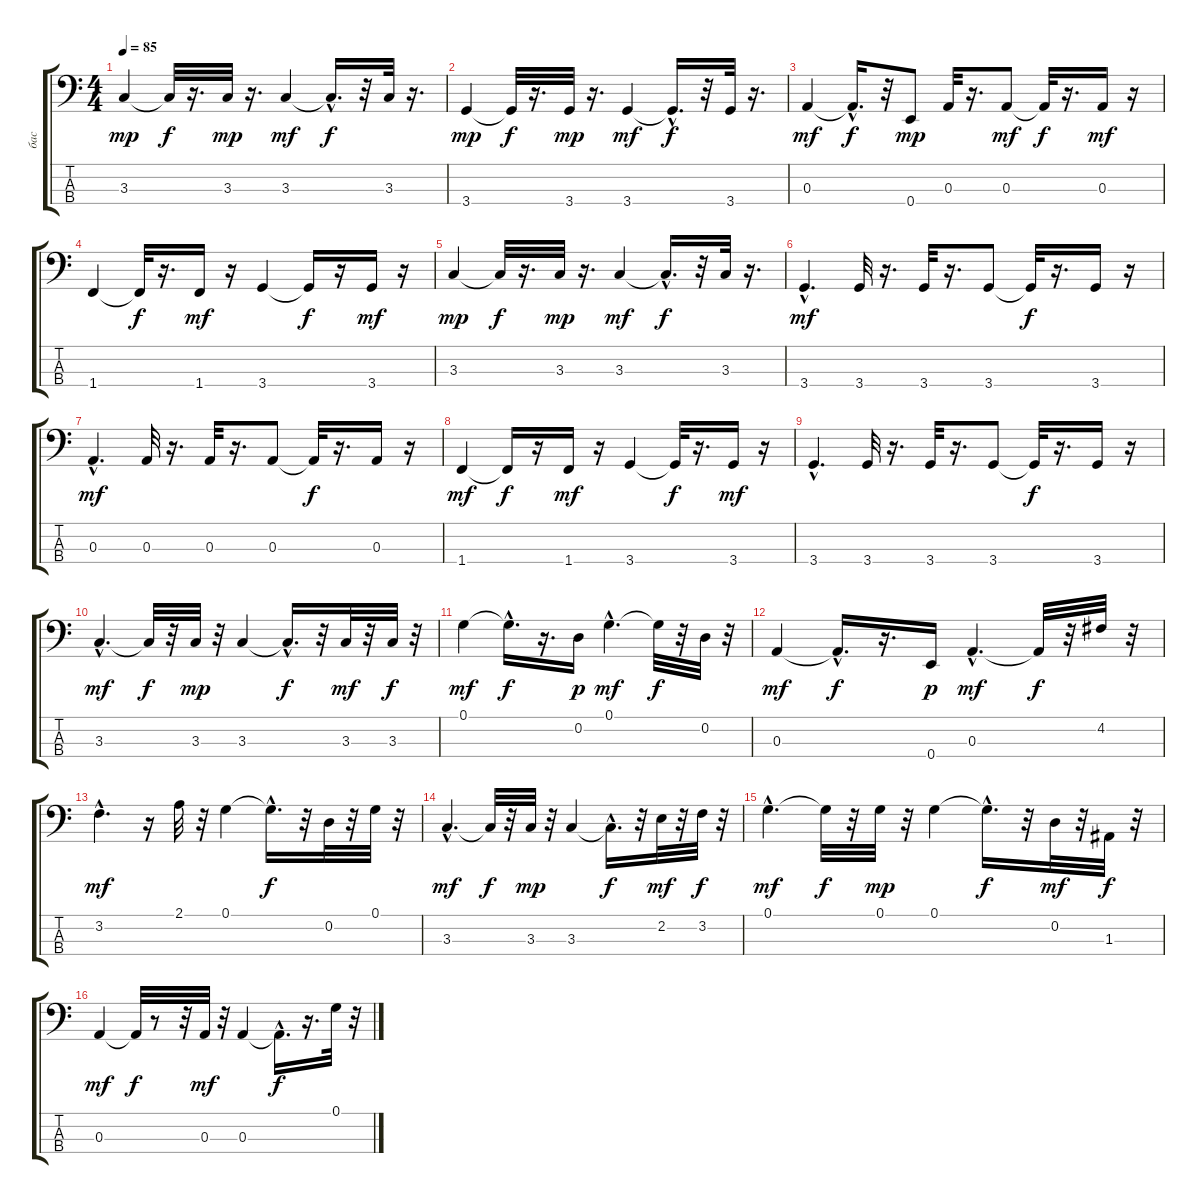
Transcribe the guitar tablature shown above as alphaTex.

\track ("бас" "бас") {instrument fretlessbass}
\staff {score tabs}
\tuning (G2 D2 A1 E1) {hide}
\ts (4 4)
\tempo 85
\clef f4
\ks c
3.3.4{dy mp} 3.3{t}.32{dy f} r.16{d} 3.3.32{dy mp} r.16{d} 3.3.4{dy mf} 3.3{hac t}.16{d dy f} r.32 3.3.32 r.16{d} |
3.4.4{dy mp} 3.4{t}.32{dy f} r.16{d} 3.4.32{dy mp} r.16{d} 3.4.4{dy mf} 3.4{hac t}.16{d dy f} r.32 3.4.32 r.16{d} |
0.3.4{dy mf} 0.3{hac t}.16{d dy f} r.32 0.4.8{dy mp} 0.3.32 r.16{d} 0.3.8{dy mf} 0.3{t}.32{dy f} r.16{d} 0.3.16{dy mf} r.16 |
1.4.4 1.4{t}.32{dy f} r.16{d} 1.4.16{dy mf} r.16 3.4.4 3.4{t}.16{dy f} r.16 3.4.16{dy mf} r.16 |
3.3.4{dy mp} 3.3{t}.32{dy f} r.16{d} 3.3.32{dy mp} r.16{d} 3.3.4{dy mf} 3.3{hac t}.16{d dy f} r.32 3.3.32 r.16{d} |
3.4{hac}.4{d dy mf} 3.4.32 r.16{d} 3.4.32 r.16{d} 3.4.8 3.4{t}.32{dy f} r.16{d} 3.4.16 r.16 |
0.3{hac}.4{d dy mf} 0.3.32 r.16{d} 0.3.32 r.16{d} 0.3.8 0.3{t}.32{dy f} r.16{d} 0.3.16 r.16 |
1.4.4{dy mf} 1.4{t}.16{dy f} r.16 1.4.16{dy mf} r.16 3.4.4 3.4{t}.32{dy f} r.16{d} 3.4.16{dy mf} r.16 |
3.4{hac}.4{d} 3.4.32 r.16{d} 3.4.32 r.16{d} 3.4.8 3.4{t}.32{dy f} r.16{d} 3.4.16 r.16 |
3.3{hac}.4{d dy mf} 3.3{t}.32{dy f} r.32 3.3.32{dy mp} r.32 3.3.4 3.3{hac t}.16{d dy f} r.32 3.3.32{dy mf} r.32 3.3.32{dy f} r.32 |
0.1.4{dy mf} 0.1{hac t}.16{d dy f} r.16{d} 0.2.16{dy p} 0.1{hac}.4{d dy mf} 0.1{t}.32{dy f} r.32 0.2.32 r.32 |
0.3.4{dy mf} 0.3{hac t}.16{d dy f} r.16{d} 0.4.16{dy p} 0.3{hac}.4{d dy mf} 0.3{t}.32{dy f} r.32 4.2.32 r.32 |
3.2{hac}.4{d dy mf} r.16 2.1.32 r.32 0.1.4 0.1{hac t}.16{d dy f} r.32 0.2.32 r.32 0.1.32 r.32 |
3.3{hac}.4{d dy mf} 3.3{t}.32{dy f} r.32 3.3.32{dy mp} r.32 3.3.4 3.3{hac t}.16{d dy f} r.32 2.2.32{dy mf} r.32 3.2.32{dy f} r.32 |
0.1{hac}.4{d dy mf} 0.1{t}.32{dy f} r.32 0.1.32{dy mp} r.32 0.1.4 0.1{hac t}.16{d dy f} r.32 0.2.32{dy mf} r.32 1.3.32{dy f} r.32 |
0.3.4{dy mf} 0.3{t}.32{dy f} r.8 r.32 0.3.32{dy mf} r.32 0.3.4 0.3{hac t}.16{d dy f} r.16{d} 0.1.32 r.32
